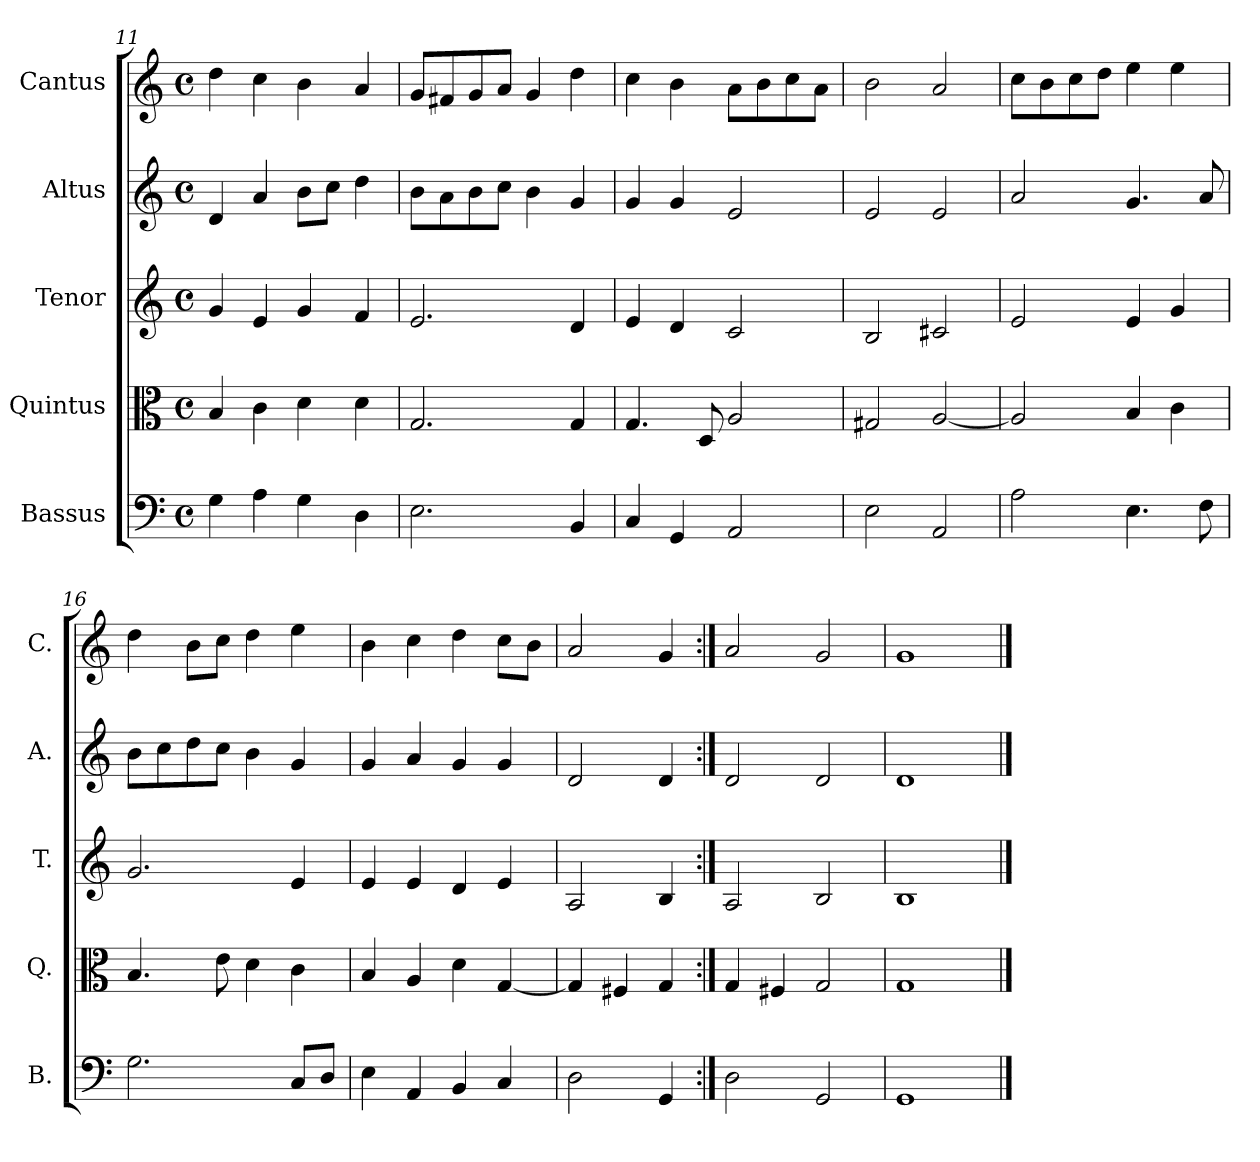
**kern	**kern	**kern	**kern	**kern
*part5	*part4	*part3	*part2	*part1
*staff5	*staff4	*staff3	*staff2	*staff1
*I"Bassus	*I"Quintus	*I"Tenor	*I"Altus	*I"Cantus
*I'B.	*I'Q.	*I'T.	*I'A.	*I'C.
*clefF4	*clefC3	*clefG2	*clefG2	*clefG2
*k[]	*k[]	*k[]	*k[]	*k[]
*C:	*C:	*C:	*C:	*C:
*M4/4	*M4/4	*M4/4	*M4/4	*M4/4
*met(c)	*met(c)	*met(c)	*met(c)	*met(c)
=11	=11	=11	=11	=11
4G\	4B/	4g/	4d/	4dd\
4A\	4c\	4e/	4a/	4cc\
4G\	4d\	4g/	8b\L	4b\
.	.	.	8cc\J	.
4D\	4d\	4f/	4dd\	4a/
!!LO:LB:g=z
=12	=12	=12	=12	=12
2.E\	2.G/	2.e/	8b\L	8g/L
.	.	.	8a\	8f#X/
.	.	.	8b\	8g/
.	.	.	8cc\J	8a/J
.	.	.	4b\	4g/
4BB/	4G/	4d/	4g/	4dd\
=13	=13	=13	=13	=13
4C/	4.G/	4e/	4g/	4cc\
4GG/	.	4d/	4g/	4b\
.	8D/	.	.	.
2AA/	2A/	2c/	2e/	8a\L
.	.	.	.	8b\
.	.	.	.	8cc\
.	.	.	.	8a\J
=14	=14	=14	=14	=14
2E\	2G#X/	2B/	2e/	2b\
2AA/	[2A/	2c#X/	2e/	2a/
=15	=15	=15	=15	=15
2A\	2A/]	2e/	2a/	8cc\L
.	.	.	.	8b\
.	.	.	.	8cc\
.	.	.	.	8dd\J
4.E\	4B/	4e/	4.g/	4ee\
.	4c\	4g/	.	4ee\
8F\	.	.	8a/	.
=16	=16	=16	=16	=16
2.G\	4.B/	2.g/	8b\L	4dd\
.	.	.	8cc\	.
.	.	.	8dd\	8b\L
.	8e\	.	8cc\J	8cc\J
.	4d\	.	4b\	4dd\
8C/L	4c\	4e/	4g/	4ee\
8D/J	.	.	.	.
=17	=17	=17	=17	=17
4E\	4B/	4e/	4g/	4b\
4AA/	4A/	4e/	4a/	4cc\
4BB/	4d\	4d/	4g/	4dd\
4C/	[4G/	4e/	4g/	8cc\L
.	.	.	.	8b\J
=18	=18	=18	=18	=18
2D\	4G/]	2A/	2d/	2a/
.	4F#X/	.	.	.
4GG/	4G/	4B/	4d/	4g/
=19:|!	=19:|!	=19:|!	=19:|!	=19:|!
2D\	4G/	2A/	2d/	2a/
.	4F#X/	.	.	.
2GG/	2G/	2B/	2d/	2g/
=20	=20	=20	=20	=20
1GG/	1G/	1B/	1d/	1g/
==	==	==	==	==
*-	*-	*-	*-	*-
